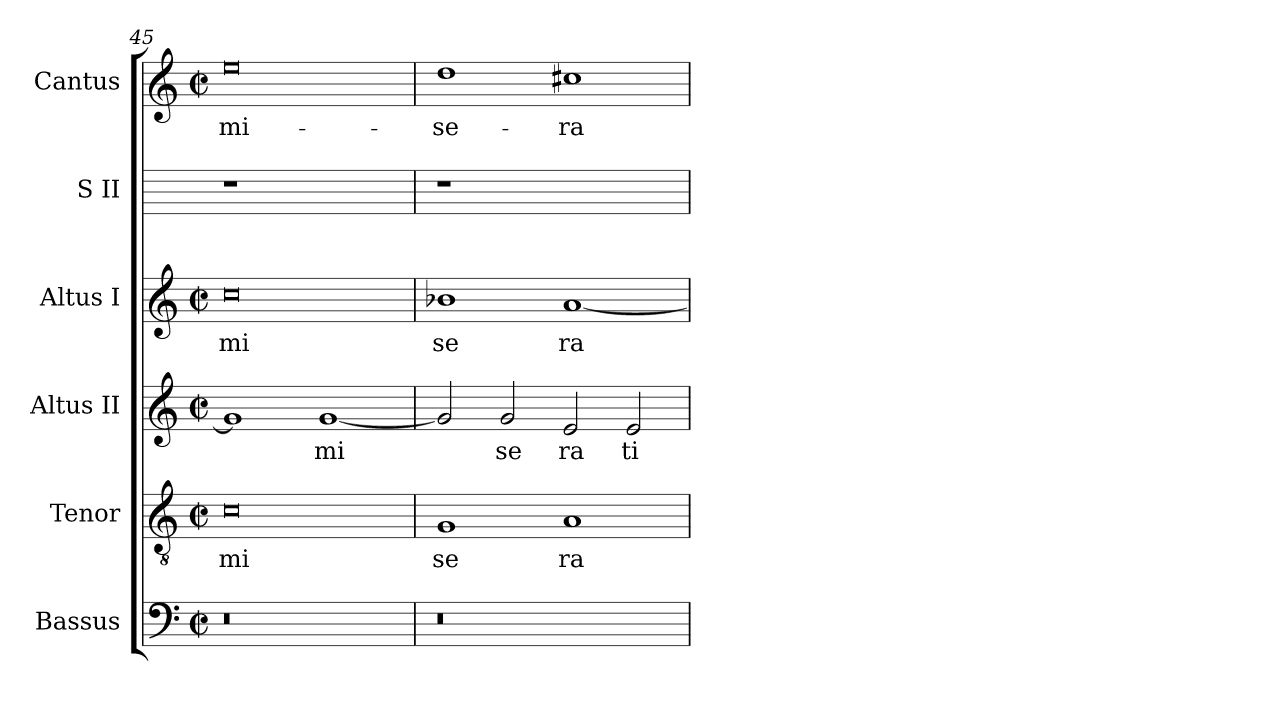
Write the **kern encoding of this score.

**kern	**kern	**text	**kern	**text	**kern	**text	**kern	**kern	**text
*part6	*part5	*part5	*part4	*part4	*part3	*part3	*part2	*part1	*part1
*staff6	*staff5	*staff5	*staff4	*staff4	*staff3	*staff3	*staff2	*staff1	*staff1
*I"Bassus	*I"Tenor	*	*I"Altus II	*	*I"Altus I	*	*I"S II	*I"Cantus	*
*I'B	*I'T	*	*I'A II	*	*I'A I	*	*	*	*
*clefF4	*clefGv2	*	*clefG2	*	*clefG2	*	*	*clefG2	*
*M2/2	*M2/2	*	*M2/2	*	*M2/2	*	*	*M2/2	*
*met(c|)	*met(c|)	*	*met(c|)	*	*met(c|)	*	*	*met(c|)	*
=45	=45	=45	=45	=45	=45	=45	=45	=45	=45
!	!	!LO:LY:b:cj	!	!	!	!LO:LY:b:cj	!	!	!LO:LY:b:cj
0r	0c	mi	1g]	.	0cc	mi	1r	0ee	mi-
!	!	!	!	!LO:LY:b:cj	!	!	!	!	!
.	.	.	[<1g	mi	.	.	1ryy	.	.
=46	=46	=46	=46	=46	=46	=46	=46	=46	=46
!	!	!LO:LY:b:cj	!	!	!	!LO:LY:b:cj	!	!	!LO:LY:b:cj
0r	1G	se	2g/]	.	1b-X	se	1r	1dd	-se-
!	!	!	!	!LO:LY:b:cj	!	!	!	!	!
.	.	.	2g/	se	.	.	.	.	.
!	!	!LO:LY:b:cj	!	!LO:LY:b:cj	!	!LO:LY:b:cj	!	!	!LO:LY:b:cj
.	1A	ra	2e/	ra	[<1a	ra	1ryy	1cc#X	-ra-
!	!	!	!	!LO:LY:b:cj	!	!	!	!	!
.	.	.	2e/	ti	.	.	.	.	.
=	=	=	=	=	=	=	=	=	=
*-	*-	*-	*-	*-	*-	*-	*-	*-	*-
